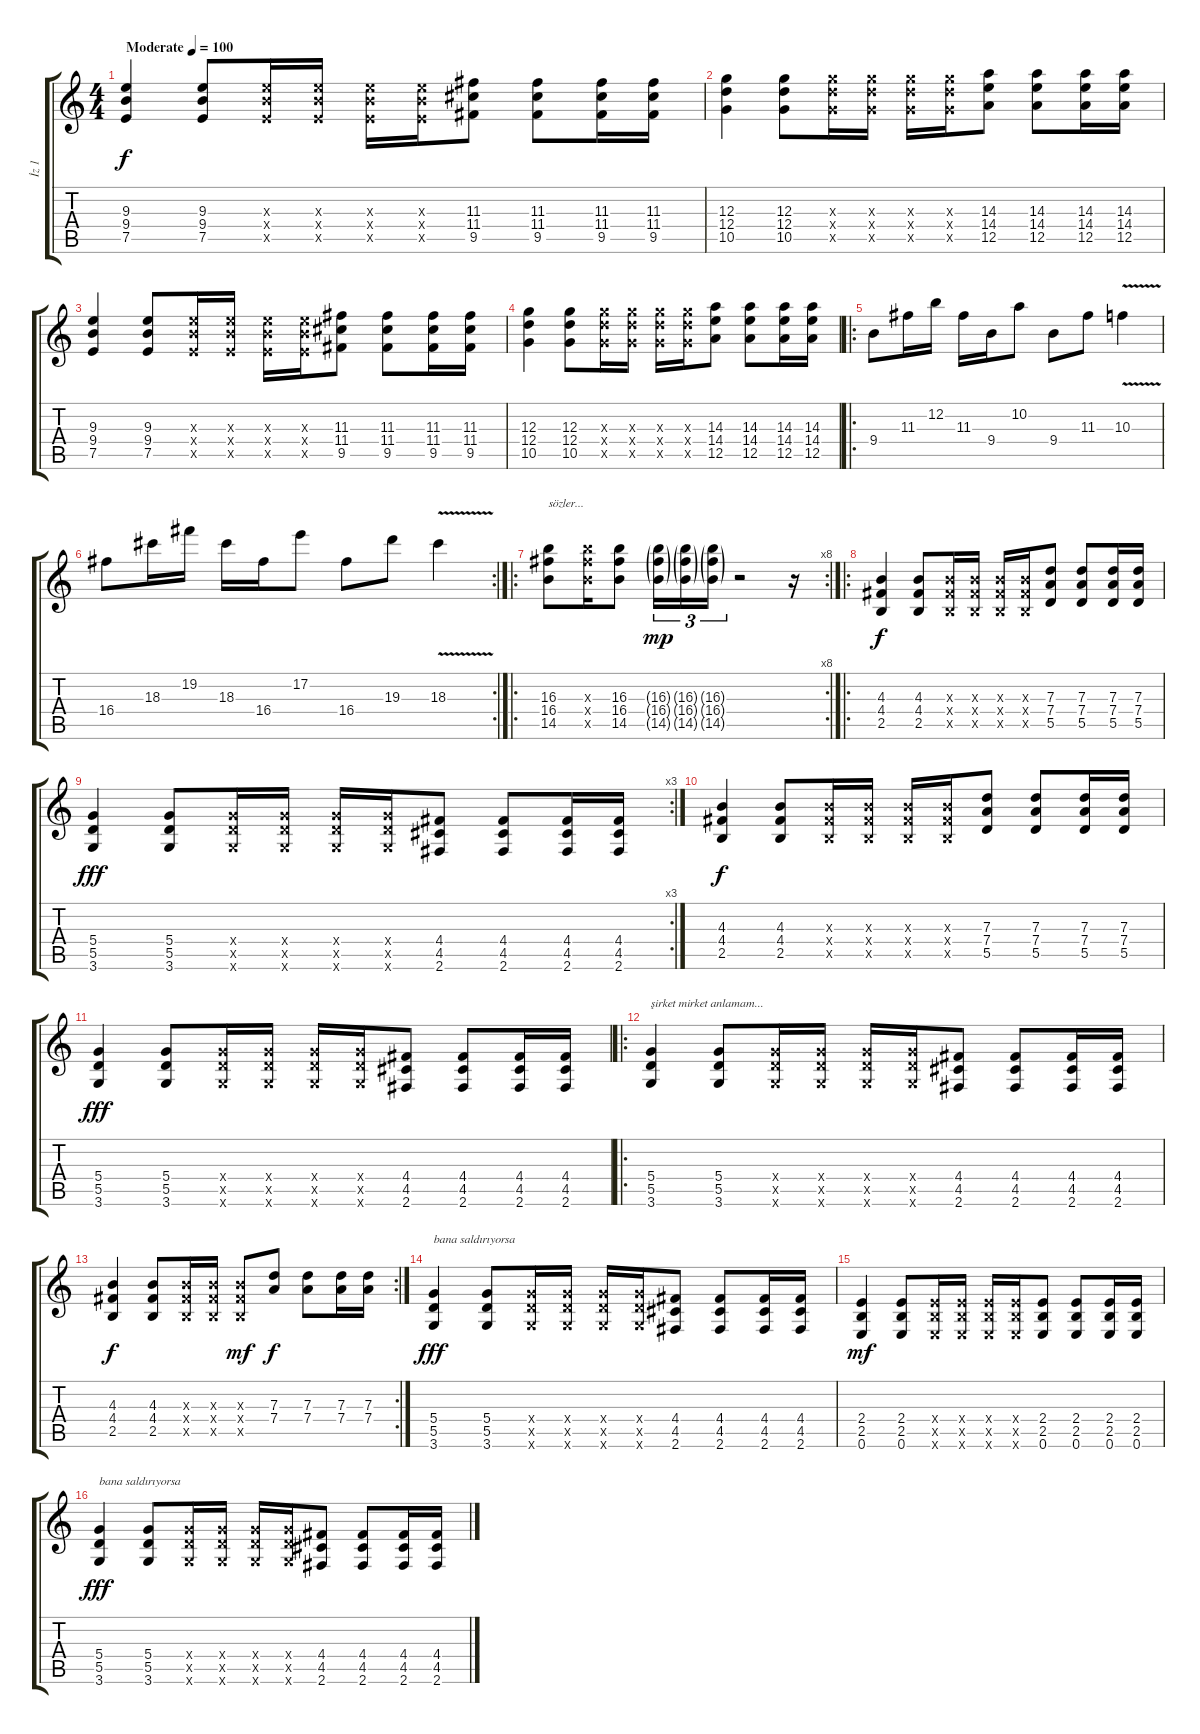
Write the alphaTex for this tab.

\track ("İz 1" "İz 1") {instrument distortionguitar}
\staff {score tabs}
\tuning (E4 B3 G3 D3 A2 E2) {hide}
\ts (4 4)
\tempo (100 "Moderate")
\clef g2
\ks c
(9.3 9.4 7.5).4{dy f instrument distortionguitar} (9.3 9.4 7.5).8 (9.3{x} 9.4{x} 7.5{x}).16 (9.3{x} 9.4{x} 7.5{x}).16 (9.3{x} 9.4{x} 7.5{x}).16 (9.3{x} 9.4{x} 7.5{x}).16 (11.3 11.4 9.5).8 (11.3 11.4 9.5).8 (11.3 11.4 9.5).16 (11.3 11.4 9.5).16 |
(12.3 12.4 10.5).4 (12.3 12.4 10.5).8 (12.3{x} 12.4{x} 10.5{x}).16 (12.3{x} 12.4{x} 10.5{x}).16 (12.3{x} 12.4{x} 10.5{x}).16 (12.3{x} 12.4{x} 10.5{x}).16 (14.3 14.4 12.5).8 (14.3 14.4 12.5).8 (14.3 14.4 12.5).16 (14.3 14.4 12.5).16 |
(9.3 9.4 7.5).4 (9.3 9.4 7.5).8 (9.3{x} 9.4{x} 7.5{x}).16 (9.3{x} 9.4{x} 7.5{x}).16 (9.3{x} 9.4{x} 7.5{x}).16 (9.3{x} 9.4{x} 7.5{x}).16 (11.3 11.4 9.5).8 (11.3 11.4 9.5).8 (11.3 11.4 9.5).16 (11.3 11.4 9.5).16 |
(12.3 12.4 10.5).4 (12.3 12.4 10.5).8 (12.3{x} 12.4{x} 10.5{x}).16 (12.3{x} 12.4{x} 10.5{x}).16 (12.3{x} 12.4{x} 10.5{x}).16 (12.3{x} 12.4{x} 10.5{x}).16 (14.3 14.4 12.5).8 (14.3 14.4 12.5).8 (14.3 14.4 12.5).16 (14.3 14.4 12.5).16 |
\ro
9.4.8 11.3.16 12.2.16 11.3.16 9.4.16 10.2.8 9.4.8 11.3.8 10.3{v}.4 |
\rc 2
16.4.8 18.3.16 19.2.16 18.3.16 16.4.16 17.2.8 16.4.8 19.3.8 18.3{v}.4 |
\ro
\rc 8
(16.3 16.4 14.5).8{txt "sözler..."} (16.3{x} 16.4{x} 14.5{x}).16 (16.3 16.4 14.5).8 (16.3{g} 16.4{g} 14.5{g}).16{tu (3 2) dy mp} (16.3{g} 16.4{g} 14.5{g}).16{tu (3 2)} (16.3{g} 16.4{g} 14.5{g}).16{tu (3 2)} r.2 r.16 |
\ro
(4.3 4.4 2.5).4{dy f} (4.3 4.4 2.5).8 (4.3{x} 4.4{x} 2.5{x}).16 (4.3{x} 4.4{x} 2.5{x}).16 (4.3{x} 4.4{x} 2.5{x}).16 (4.3{x} 4.4{x} 2.5{x}).16 (7.3 7.4 5.5).8 (7.3 7.4 5.5).8 (7.3 7.4 5.5).16 (7.3 7.4 5.5).16 |
\rc 3
(5.4 5.5 3.6).4{dy fff} (5.4 5.5 3.6).8 (5.4{x} 5.5{x} 3.6{x}).16 (5.4{x} 5.5{x} 3.6{x}).16 (5.4{x} 5.5{x} 3.6{x}).16 (5.4{x} 5.5{x} 3.6{x}).16 (4.4 4.5 2.6).8 (4.4 4.5 2.6).8 (4.4 4.5 2.6).16 (4.4 4.5 2.6).16 |
(4.3 4.4 2.5).4{dy f} (4.3 4.4 2.5).8 (4.3{x} 4.4{x} 2.5{x}).16 (4.3{x} 4.4{x} 2.5{x}).16 (4.3{x} 4.4{x} 2.5{x}).16 (4.3{x} 4.4{x} 2.5{x}).16 (7.3 7.4 5.5).8 (7.3 7.4 5.5).8 (7.3 7.4 5.5).16 (7.3 7.4 5.5).16 |
(5.4 5.5 3.6).4{dy fff} (5.4 5.5 3.6).8 (5.4{x} 5.5{x} 3.6{x}).16 (5.4{x} 5.5{x} 3.6{x}).16 (5.4{x} 5.5{x} 3.6{x}).16 (5.4{x} 5.5{x} 3.6{x}).16 (4.4 4.5 2.6).8 (4.4 4.5 2.6).8 (4.4 4.5 2.6).16 (4.4 4.5 2.6).16 |
\ro
(5.4 5.5 3.6).4{txt "şirket mirket anlamam..."} (5.4 5.5 3.6).8 (5.4{x} 5.5{x} 3.6{x}).16 (5.4{x} 5.5{x} 3.6{x}).16 (5.4{x} 5.5{x} 3.6{x}).16 (5.4{x} 5.5{x} 3.6{x}).16 (4.4 4.5 2.6).8 (4.4 4.5 2.6).8 (4.4 4.5 2.6).16 (4.4 4.5 2.6).16 |
\rc 2
(4.3 4.4 2.5).4{dy f} (4.3 4.4 2.5).8 (4.3{x} 4.4{x} 2.5{x}).16 (4.3{x} 4.4{x} 2.5{x}).16 (4.3{x} 4.4{x} 2.5{x}).8{dy mf} (7.3 7.4).8{dy f} (7.3 7.4).8 (7.3 7.4).16 (7.3 7.4).16 |
(5.4 5.5 3.6).4{txt "bana saldırıyorsa" dy fff} (5.4 5.5 3.6).8 (5.4{x} 5.5{x} 3.6{x}).16 (5.4{x} 5.5{x} 3.6{x}).16 (5.4{x} 5.5{x} 3.6{x}).16 (5.4{x} 5.5{x} 3.6{x}).16 (4.4 4.5 2.6).8 (4.4 4.5 2.6).8 (4.4 4.5 2.6).16 (4.4 4.5 2.6).16 |
(2.4 2.5 0.6).4{dy mf} (2.4 2.5 0.6).8 (2.4{x} 2.5{x} 0.6{x}).16 (2.4{x} 2.5{x} 0.6{x}).16 (2.4{x} 2.5{x} 0.6{x}).16 (2.4{x} 2.5{x} 0.6{x}).16 (2.4 2.5 0.6).8 (2.4 2.5 0.6).8 (2.4 2.5 0.6).16 (2.4 2.5 0.6).16 |
(5.4 5.5 3.6).4{txt "bana saldırıyorsa" dy fff} (5.4 5.5 3.6).8 (5.4{x} 5.5{x} 3.6{x}).16 (5.4{x} 5.5{x} 3.6{x}).16 (5.4{x} 5.5{x} 3.6{x}).16 (5.4{x} 5.5{x} 3.6{x}).16 (4.4 4.5 2.6).8 (4.4 4.5 2.6).8 (4.4 4.5 2.6).16 (4.4 4.5 2.6).16
